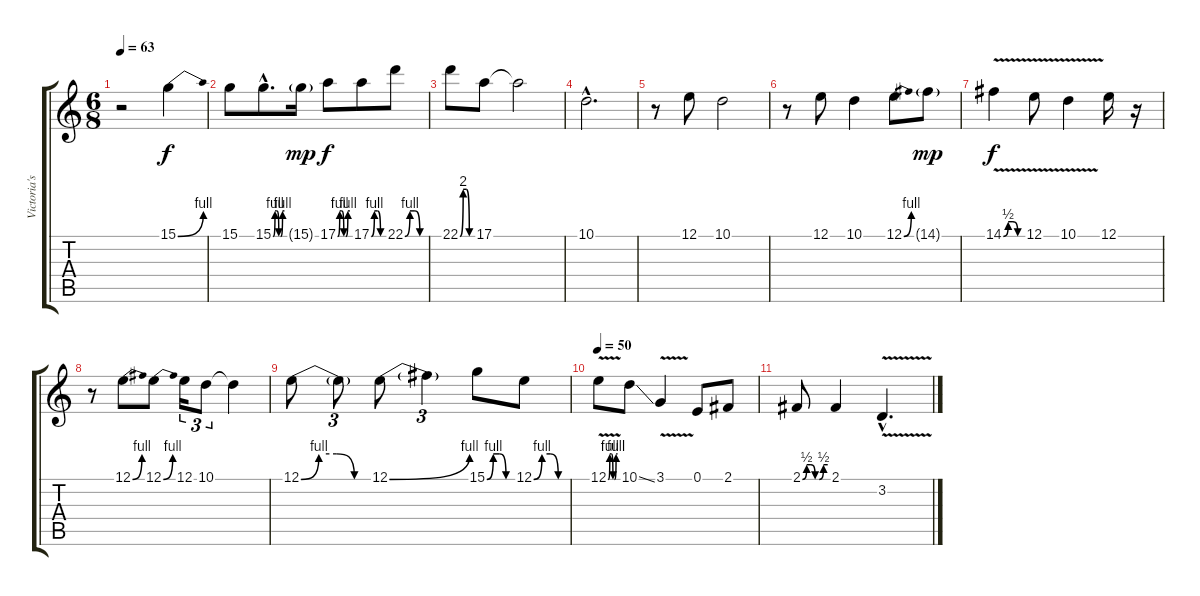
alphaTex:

\track ("Victoria's Wail" "Victoria's") {instrument voiceoohs}
\staff {score tabs}
\tuning (E4 B3 G3 D3 A2 E2) {hide}
\ts (6 8)
\tempo 63
\clef g2
\ks c
r.2{dy f} 15.1{be (bend 0 0 60 4)}.4 |
15.1.8 15.1{be (custom 0 0 10 4 20 4 30 0 40 0 50 4 60 4) hac}.8{d} 15.1{g}.16{dy mp} 17.1{be (custom 0 0 10 4 20 4 30 0 40 0 50 4 60 4)}.8{dy f} 17.1{be (custom 0 0 15 4 30 4 45 0 60 0)}.8 22.1{be (custom 0 0 15 4 30 4 45 0 60 0)}.8 |
22.1{be (custom 0 0 15 8 30 8 45 0 60 0)}.8 17.1.8 17.1{t}.2 |
10.1{hac}.2{d} |
r.8{volume 8} 12.1.8 10.1.2 |
r.8 12.1.8 10.1.4 12.1{be (bend 0 0 60 4)}.8 14.1{g}.8{dy mp} |
14.1{be (custom 0 0 15 2 30 2 45 0 60 0) v}.4{dy f} 12.1{v}.8 10.1{v}.4 12.1.16 r.16 |
r.8 12.1{be (bend 0 0 60 4)}.8 12.1{be (bend 0 0 60 4)}.8 12.1.16{tu (3 2)} 10.1.8{tu (3 2)} 10.1{t}.4 |
12.1{be (custom 0 0 15 4 30 4 45 0 60 0)}.8 12.1{t}.8{tu (3 2)} 12.1{be (bend 0 0 60 4)}.8 12.1{t}.4{tu (3 2)} 15.1{be (custom 0 0 15 4 30 4 45 0 60 0)}.8 12.1{be (custom 0 0 15 4 30 4 45 0 60 0)}.8 |
\tempo 50
12.1{be (custom 0 0 10 4 20 4 30 0 40 0 50 4 60 4) v}.8 10.1{ss}.8 3.1{v}.4 0.1.8 2.1.8 |
2.1{be (custom 0 0 10 2 20 2 30 0 40 0 50 2 60 2)}.8 2.1.4 3.2{v hac}.4{d}
